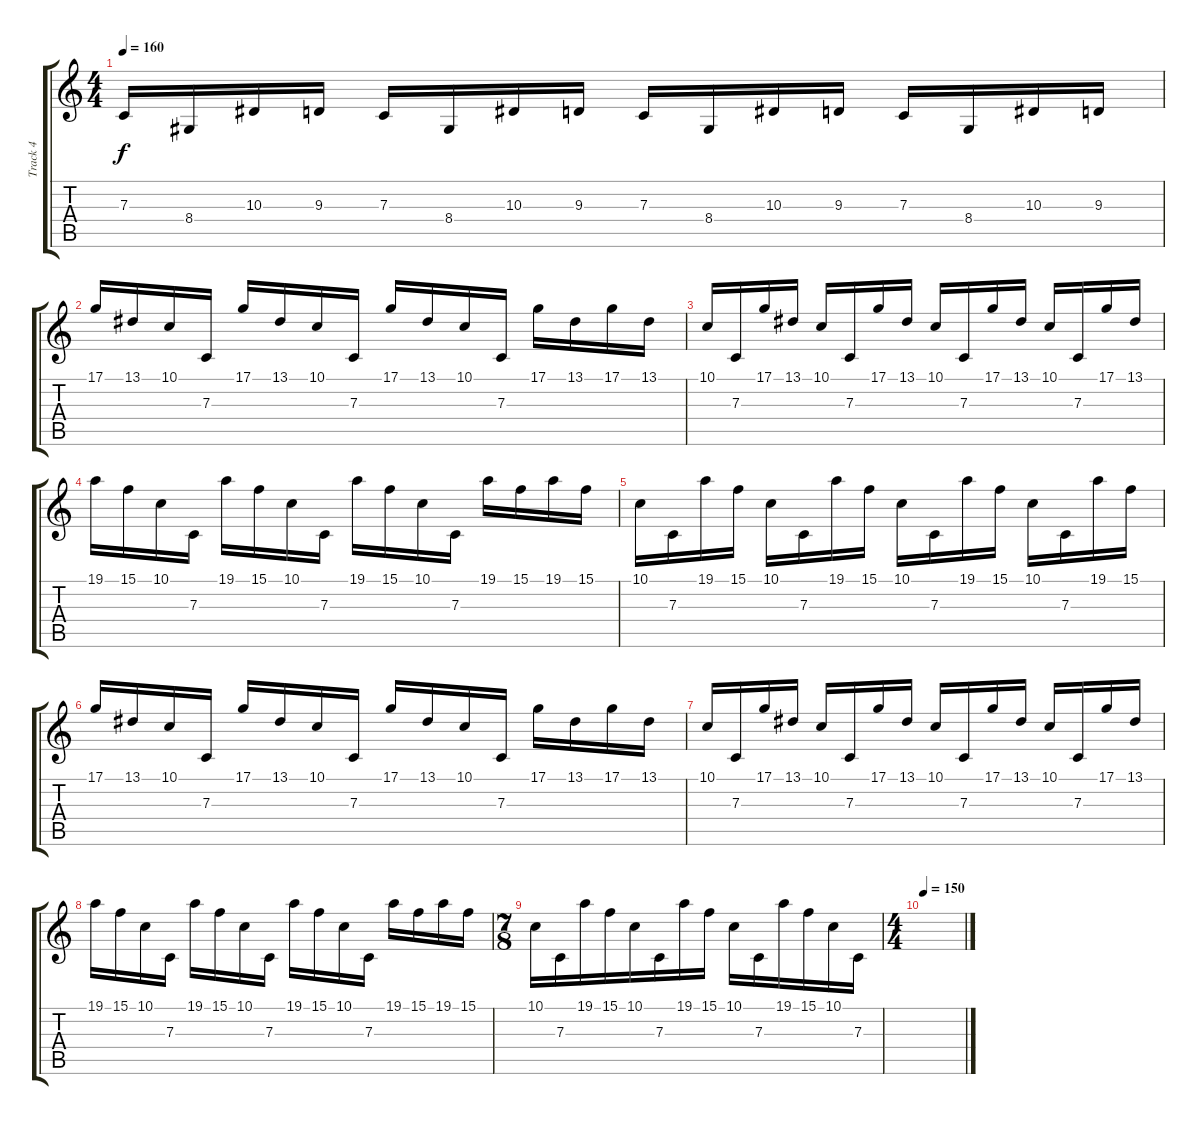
\track ("Track 4" "Track 4") {instrument lead1square}
\staff {score tabs}
\tuning (D4 A3 F3 C3 G2 C2) {hide}
\ts (4 4)
\tempo 160
\clef g2
\ks c
7.3.16{dy f} 8.4.16 10.3.16 9.3.16 7.3.16 8.4.16 10.3.16 9.3.16 7.3.16 8.4.16 10.3.16 9.3.16 7.3.16 8.4.16 10.3.16 9.3.16 |
17.1.16 13.1.16 10.1.16 7.3.16 17.1.16 13.1.16 10.1.16 7.3.16 17.1.16 13.1.16 10.1.16 7.3.16 17.1.16 13.1.16 17.1.16 13.1.16 |
10.1.16 7.3.16 17.1.16 13.1.16 10.1.16 7.3.16 17.1.16 13.1.16 10.1.16 7.3.16 17.1.16 13.1.16 10.1.16 7.3.16 17.1.16 13.1.16 |
19.1.16 15.1.16 10.1.16 7.3.16 19.1.16 15.1.16 10.1.16 7.3.16 19.1.16 15.1.16 10.1.16 7.3.16 19.1.16 15.1.16 19.1.16 15.1.16 |
10.1.16 7.3.16 19.1.16 15.1.16 10.1.16 7.3.16 19.1.16 15.1.16 10.1.16 7.3.16 19.1.16 15.1.16 10.1.16 7.3.16 19.1.16 15.1.16 |
17.1.16 13.1.16 10.1.16 7.3.16 17.1.16 13.1.16 10.1.16 7.3.16 17.1.16 13.1.16 10.1.16 7.3.16 17.1.16 13.1.16 17.1.16 13.1.16 |
10.1.16 7.3.16 17.1.16 13.1.16 10.1.16 7.3.16 17.1.16 13.1.16 10.1.16 7.3.16 17.1.16 13.1.16 10.1.16 7.3.16 17.1.16 13.1.16 |
19.1.16 15.1.16 10.1.16 7.3.16 19.1.16 15.1.16 10.1.16 7.3.16 19.1.16 15.1.16 10.1.16 7.3.16 19.1.16 15.1.16 19.1.16 15.1.16 |
\ts (7 8)
10.1.16 7.3.16 19.1.16 15.1.16 10.1.16 7.3.16 19.1.16 15.1.16 10.1.16 7.3.16 19.1.16 15.1.16 10.1.16 7.3.16 |
\ts (4 4)
\tempo 150
